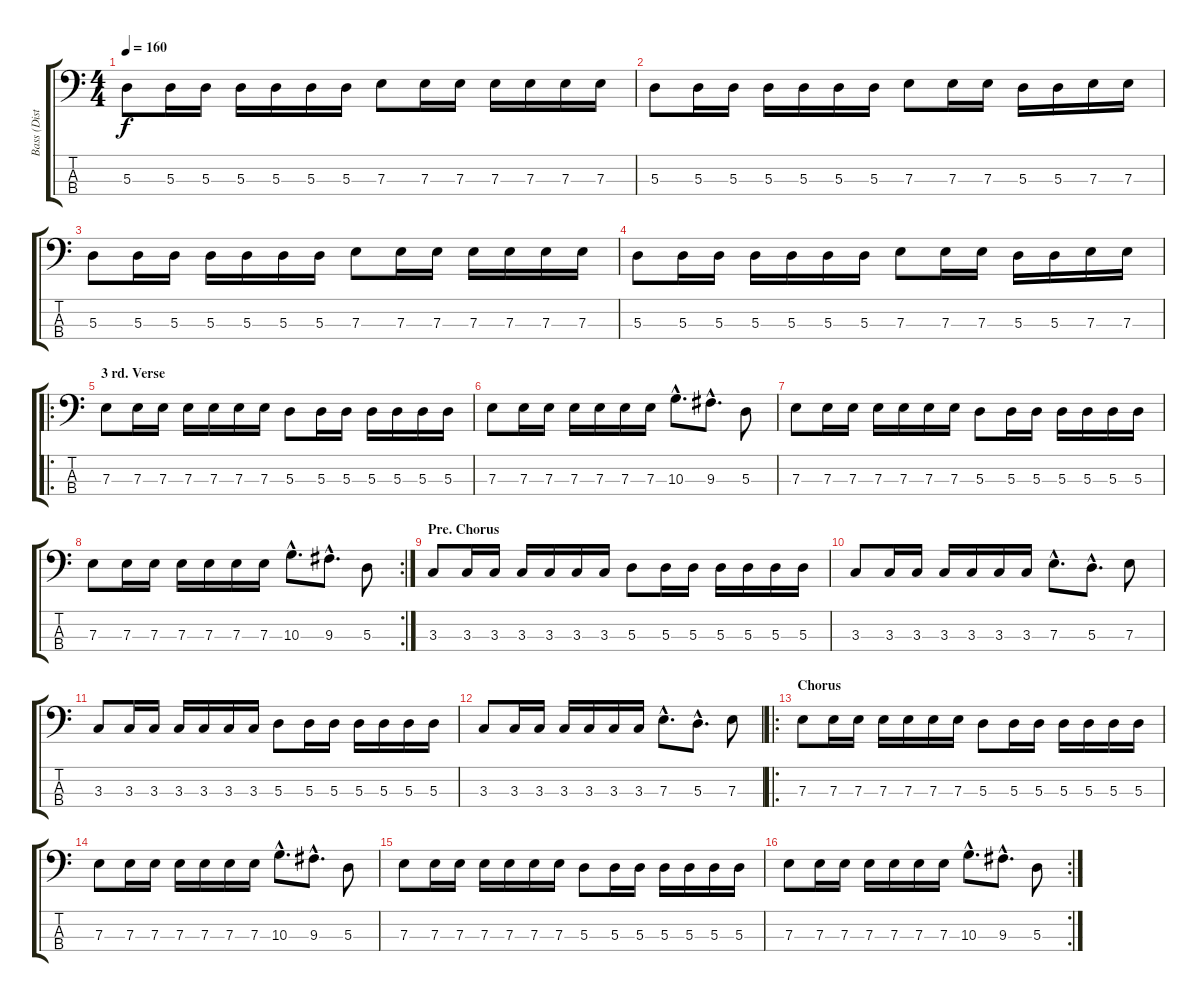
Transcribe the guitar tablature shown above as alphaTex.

\track ("Bass (Distorted)" "Bass (Dist") {instrument overdrivenguitar}
\staff {score tabs}
\tuning (G2 D2 A1 E1) {hide}
\ts (4 4)
\tempo 160
\clef f4
\ks c
5.3.8{dy f} 5.3.16 5.3.16 5.3.16 5.3.16 5.3.16 5.3.16 7.3.8 7.3.16 7.3.16 7.3.16 7.3.16 7.3.16 7.3.16 |
5.3.8 5.3.16 5.3.16 5.3.16 5.3.16 5.3.16 5.3.16 7.3.8 7.3.16 7.3.16 5.3.16 5.3.16 7.3.16 7.3.16 |
5.3.8 5.3.16 5.3.16 5.3.16 5.3.16 5.3.16 5.3.16 7.3.8 7.3.16 7.3.16 7.3.16 7.3.16 7.3.16 7.3.16 |
5.3.8 5.3.16 5.3.16 5.3.16 5.3.16 5.3.16 5.3.16 7.3.8 7.3.16 7.3.16 5.3.16 5.3.16 7.3.16 7.3.16 |
\ro
\section ("" "3 rd. Verse")
7.3.8 7.3.16 7.3.16 7.3.16 7.3.16 7.3.16 7.3.16 5.3.8 5.3.16 5.3.16 5.3.16 5.3.16 5.3.16 5.3.16 |
7.3.8 7.3.16 7.3.16 7.3.16 7.3.16 7.3.16 7.3.16 10.3{hac}.8{d} 9.3{hac}.8{d} 5.3.8 |
7.3.8 7.3.16 7.3.16 7.3.16 7.3.16 7.3.16 7.3.16 5.3.8 5.3.16 5.3.16 5.3.16 5.3.16 5.3.16 5.3.16 |
\rc 2
7.3.8 7.3.16 7.3.16 7.3.16 7.3.16 7.3.16 7.3.16 10.3{hac}.8{d} 9.3{hac}.8{d} 5.3.8 |
\section ("" "Pre. Chorus")
3.3.8 3.3.16 3.3.16 3.3.16 3.3.16 3.3.16 3.3.16 5.3.8 5.3.16 5.3.16 5.3.16 5.3.16 5.3.16 5.3.16 |
3.3.8 3.3.16 3.3.16 3.3.16 3.3.16 3.3.16 3.3.16 7.3{hac}.8{d} 5.3{hac}.8{d} 7.3.8 |
3.3.8 3.3.16 3.3.16 3.3.16 3.3.16 3.3.16 3.3.16 5.3.8 5.3.16 5.3.16 5.3.16 5.3.16 5.3.16 5.3.16 |
3.3.8 3.3.16 3.3.16 3.3.16 3.3.16 3.3.16 3.3.16 7.3{hac}.8{d} 5.3{hac}.8{d} 7.3.8 |
\ro
\section ("" "Chorus")
7.3.8 7.3.16 7.3.16 7.3.16 7.3.16 7.3.16 7.3.16 5.3.8 5.3.16 5.3.16 5.3.16 5.3.16 5.3.16 5.3.16 |
7.3.8 7.3.16 7.3.16 7.3.16 7.3.16 7.3.16 7.3.16 10.3{hac}.8{d} 9.3{hac}.8{d} 5.3.8 |
7.3.8 7.3.16 7.3.16 7.3.16 7.3.16 7.3.16 7.3.16 5.3.8 5.3.16 5.3.16 5.3.16 5.3.16 5.3.16 5.3.16 |
\rc 2
7.3.8 7.3.16 7.3.16 7.3.16 7.3.16 7.3.16 7.3.16 10.3{hac}.8{d} 9.3{hac}.8{d} 5.3.8
